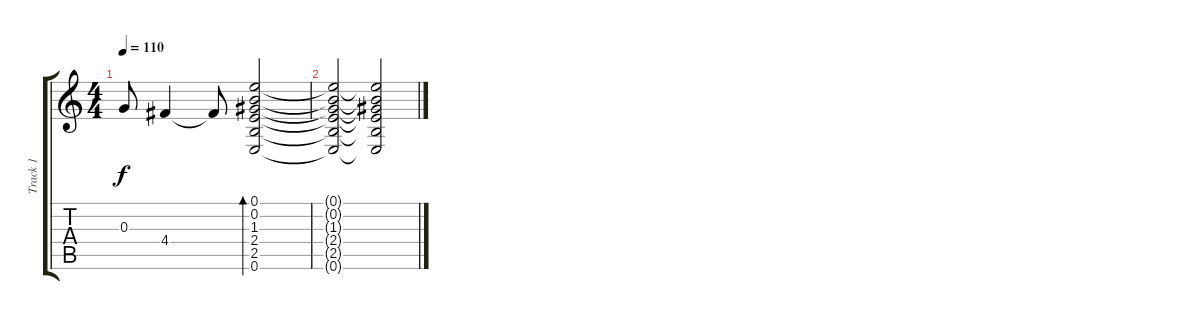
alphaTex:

\track ("Track 1" "Track 1") {instrument acousticguitarsteel}
\staff {score tabs}
\tuning (E4 B3 G3 D3 A2 E2) {hide}
\ts (4 4)
\tempo 110
\clef g2
\ks c
0.3{t}.8{dy f} 4.4.4 4.4{t}.8 (0.1 0.2 1.3 2.4 2.5 0.6).2{bd 240} |
(0.1{t} 0.2{t} 1.3{t} 2.4{t} 2.5{t} 0.6{t}).2{volume 0} (0.1{t} 0.2{t} 1.3{t} 2.4{t} 2.5{t} 0.6{t}).2
